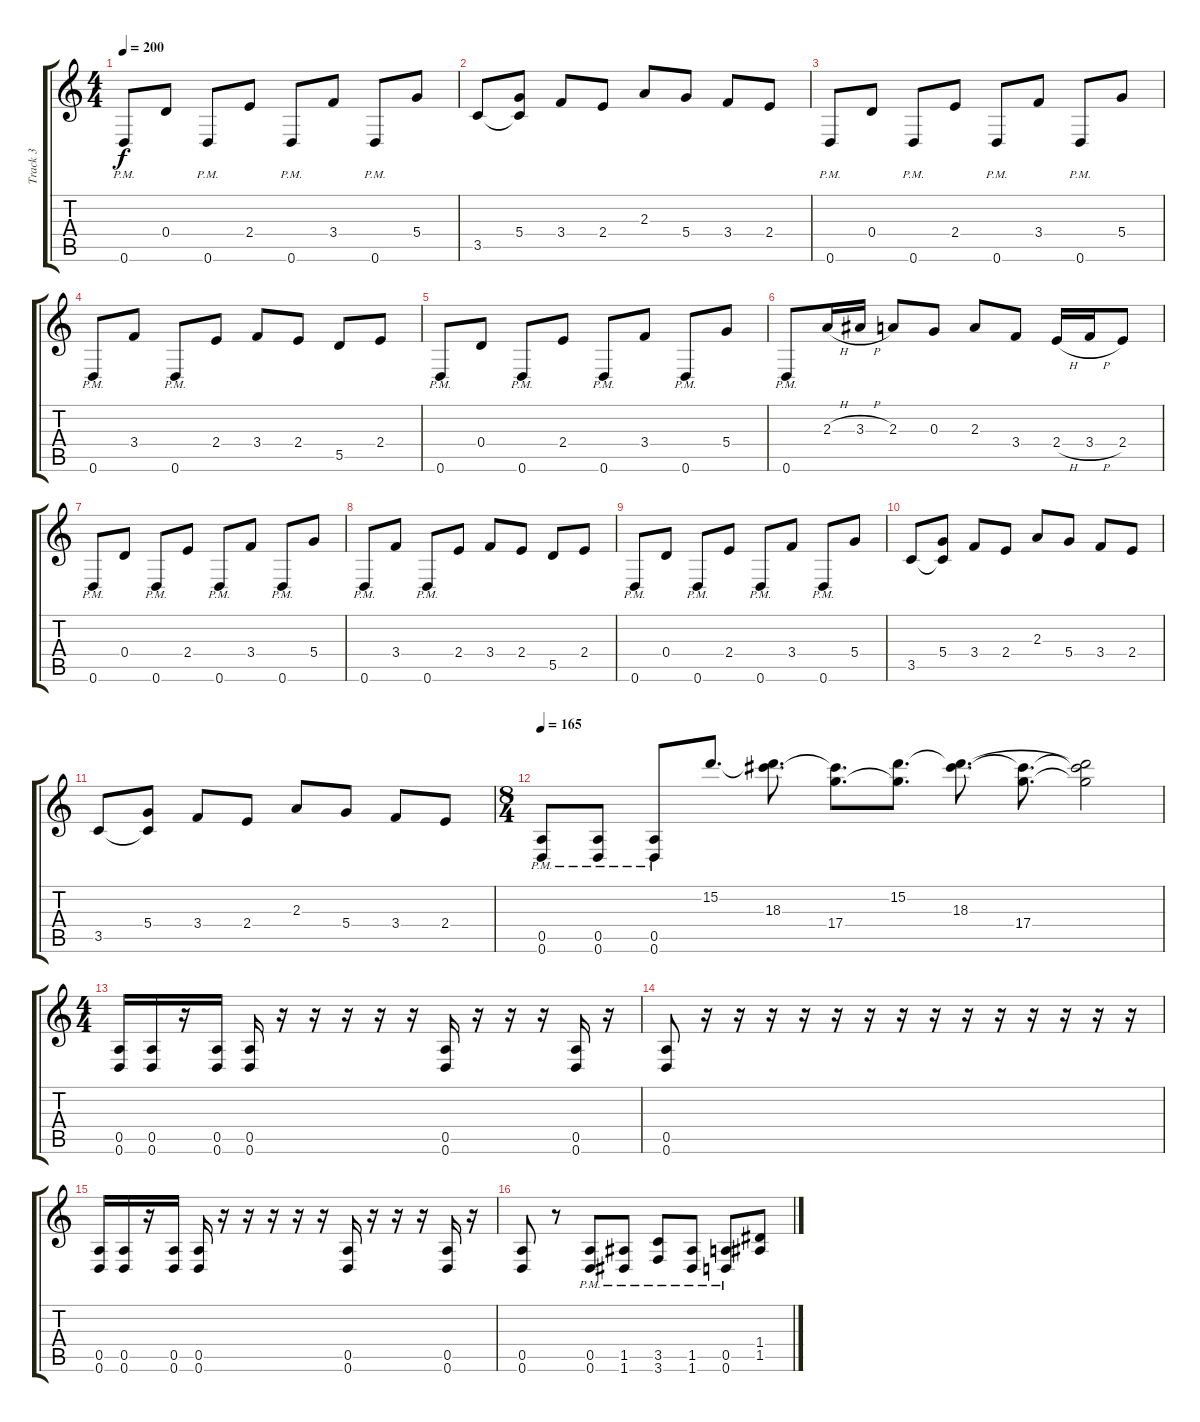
\track ("Track 3" "Track 3") {instrument overdrivenguitar}
\staff {score tabs}
\tuning (E4 B3 G3 D3 A2 D2) {hide}
\ts (4 4)
\tempo 200
\clef g2
\ks c
0.6{pm}.8{dy f} 0.4.8 0.6{pm}.8 2.4.8 0.6{pm}.8 3.4.8 0.6{pm}.8 5.4.8 |
3.5.8 (5.4 3.5{t}).8 3.4.8 2.4.8 2.3.8 5.4.8 3.4.8 2.4.8 |
0.6{pm}.8 0.4.8 0.6{pm}.8 2.4.8 0.6{pm}.8 3.4.8 0.6{pm}.8 5.4.8 |
0.6{pm}.8 3.4.8 0.6{pm}.8 2.4.8 3.4.8 2.4.8 5.5.8 2.4.8 |
0.6{pm}.8 0.4.8 0.6{pm}.8 2.4.8 0.6{pm}.8 3.4.8 0.6{pm}.8 5.4.8 |
0.6{pm}.8 2.3{h}.16 3.3{h}.16 2.3.8 0.3.8 2.3.8 3.4.8 2.4{h}.16 3.4{h}.16 2.4.8 |
0.6{pm}.8 0.4.8 0.6{pm}.8 2.4.8 0.6{pm}.8 3.4.8 0.6{pm}.8 5.4.8 |
0.6{pm}.8 3.4.8 0.6{pm}.8 2.4.8 3.4.8 2.4.8 5.5.8 2.4.8 |
0.6{pm}.8 0.4.8 0.6{pm}.8 2.4.8 0.6{pm}.8 3.4.8 0.6{pm}.8 5.4.8 |
3.5.8 (5.4 3.5{t}).8 3.4.8 2.4.8 2.3.8 5.4.8 3.4.8 2.4.8 |
3.5.8 (5.4 3.5{t}).8 3.4.8 2.4.8 2.3.8 5.4.8 3.4.8 2.4.8 |
\ts (8 4)
\tempo 165
(0.5{pm} 0.6{pm}).8 (0.5{pm} 0.6{pm}).8 (0.5{pm} 0.6{pm}).8 15.2.8{d} (15.2{t} 18.3).8{d} (18.3{t} 17.4).8{d} (15.2 17.4{t}).8{d} (15.2{t} 18.3).8{d} (18.3{t} 17.4).8{d} (15.2{t} 18.3{t} 17.4{t}).2 |
\ts (4 4)
(0.5 0.6).16 (0.5 0.6).16 r.16 (0.5 0.6).16 (0.5 0.6).16 r.16 r.16 r.16 r.16 r.16 (0.5 0.6).16 r.16 r.16 r.16 (0.5 0.6).16 r.16 |
(0.5 0.6).8 r.16 r.16 r.16 r.16 r.16 r.16 r.16 r.16 r.16 r.16 r.16 r.16 r.16 r.16 |
(0.5 0.6).16 (0.5 0.6).16 r.16 (0.5 0.6).16 (0.5 0.6).16 r.16 r.16 r.16 r.16 r.16 (0.5 0.6).16 r.16 r.16 r.16 (0.5 0.6).16 r.16 |
(0.5 0.6).8 r.8 (0.5{pm} 0.6{pm}).8 (1.5{pm} 1.6{pm}).8 (3.5{pm} 3.6{pm}).8 (1.5{pm} 1.6{pm}).8 (0.5{pm} 0.6{pm}).8 (1.4 1.5).8
